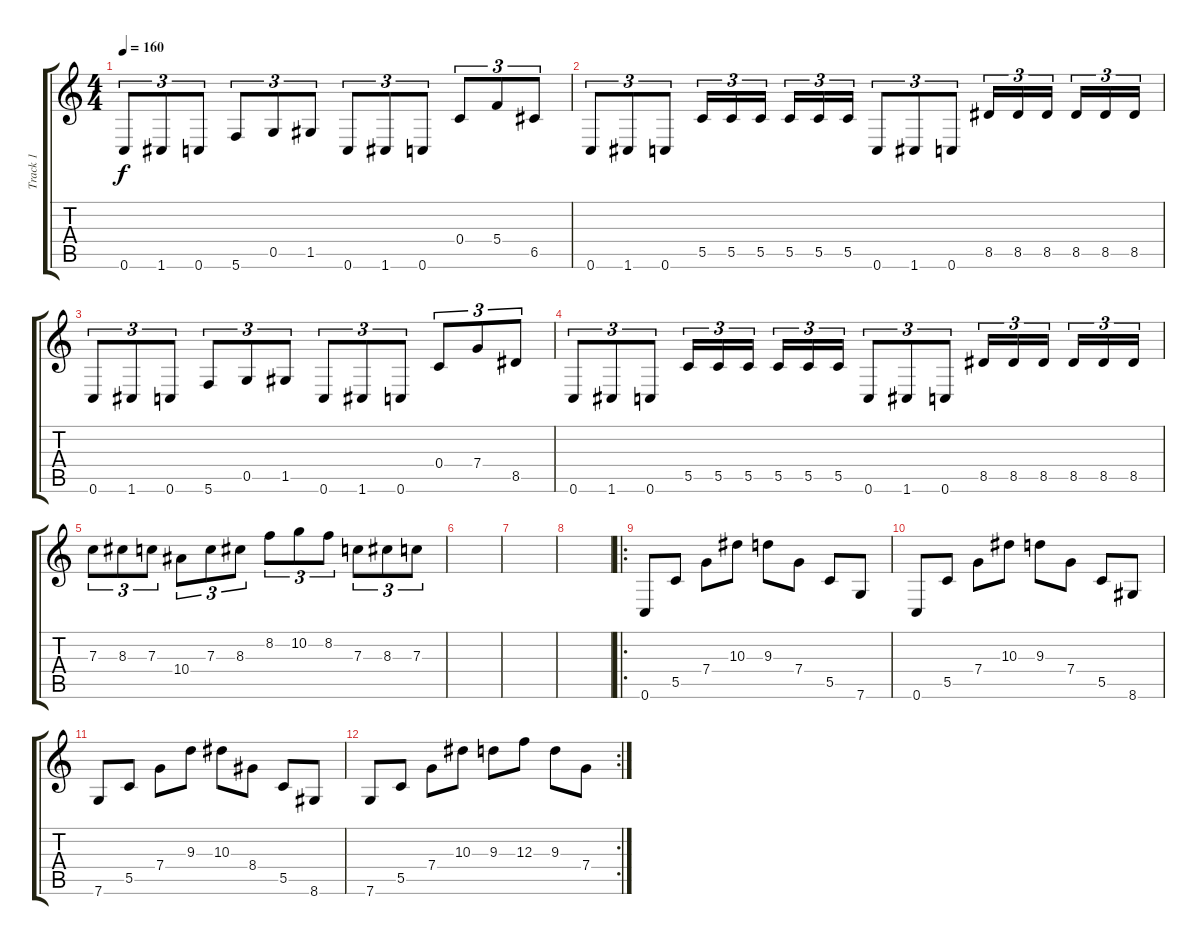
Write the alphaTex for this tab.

\track ("Track 1" "Track 1") {instrument distortionguitar}
\staff {score tabs}
\tuning (D4 A3 F3 C3 G2 C2) {hide}
\ts (4 4)
\tempo 160
\clef g2
\ks c
0.6.8{tu (3 2) dy f} 1.6.8{tu (3 2)} 0.6.8{tu (3 2)} 5.6.8{tu (3 2)} 0.5.8{tu (3 2)} 1.5.8{tu (3 2)} 0.6.8{tu (3 2)} 1.6.8{tu (3 2)} 0.6.8{tu (3 2)} 0.4.8{tu (3 2)} 5.4.8{tu (3 2)} 6.5.8{tu (3 2)} |
0.6.8{tu (3 2)} 1.6.8{tu (3 2)} 0.6.8{tu (3 2)} 5.5.16{tu (3 2)} 5.5.16{tu (3 2)} 5.5.16{tu (3 2) beam splitsecondary} 5.5.16{tu (3 2)} 5.5.16{tu (3 2)} 5.5.16{tu (3 2)} 0.6.8{tu (3 2)} 1.6.8{tu (3 2)} 0.6.8{tu (3 2)} 8.5.16{tu (3 2)} 8.5.16{tu (3 2)} 8.5.16{tu (3 2) beam splitsecondary} 8.5.16{tu (3 2)} 8.5.16{tu (3 2)} 8.5.16{tu (3 2)} |
0.6.8{tu (3 2)} 1.6.8{tu (3 2)} 0.6.8{tu (3 2)} 5.6.8{tu (3 2)} 0.5.8{tu (3 2)} 1.5.8{tu (3 2)} 0.6.8{tu (3 2)} 1.6.8{tu (3 2)} 0.6.8{tu (3 2)} 0.4.8{tu (3 2)} 7.4.8{tu (3 2)} 8.5.8{tu (3 2)} |
0.6.8{tu (3 2)} 1.6.8{tu (3 2)} 0.6.8{tu (3 2)} 5.5.16{tu (3 2)} 5.5.16{tu (3 2)} 5.5.16{tu (3 2) beam splitsecondary} 5.5.16{tu (3 2)} 5.5.16{tu (3 2)} 5.5.16{tu (3 2)} 0.6.8{tu (3 2)} 1.6.8{tu (3 2)} 0.6.8{tu (3 2)} 8.5.16{tu (3 2)} 8.5.16{tu (3 2)} 8.5.16{tu (3 2) beam splitsecondary} 8.5.16{tu (3 2)} 8.5.16{tu (3 2)} 8.5.16{tu (3 2)} |
7.3.8{tu (3 2)} 8.3.8{tu (3 2)} 7.3.8{tu (3 2)} 10.4.8{tu (3 2)} 7.3.8{tu (3 2)} 8.3.8{tu (3 2)} 8.2.8{tu (3 2)} 10.2.8{tu (3 2)} 8.2.8{tu (3 2)} 7.3.8{tu (3 2)} 8.3.8{tu (3 2)} 7.3.8{tu (3 2)} |
|
|
|
\ro
0.6.8 5.5.8 7.4.8 10.3.8 9.3.8 7.4.8 5.5.8 7.6.8 |
0.6.8 5.5.8 7.4.8 10.3.8 9.3.8 7.4.8 5.5.8 8.6.8 |
7.6.8 5.5.8 7.4.8 9.3.8 10.3.8 8.4.8 5.5.8 8.6.8 |
\rc 2
7.6.8 5.5.8 7.4.8 10.3.8 9.3.8 12.3.8 9.3.8 7.4.8
